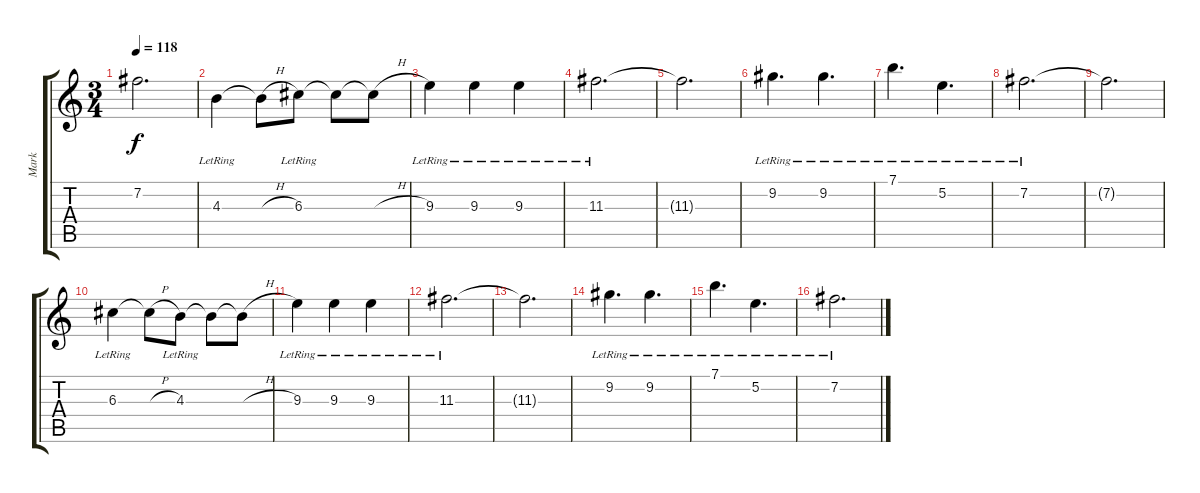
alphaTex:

\track ("Mark" "Mark") {instrument acousticguitarsteel}
\staff {score tabs}
\tuning (E4 B3 G3 D3 A2 E2) {hide}
\ts (3 4)
\tempo 118
\clef g2
\ks c
7.2{t}.2{d dy f} |
4.3{lr}.4 4.3{h t}.8 6.3{lr}.8 6.3{t}.8 6.3{h t}.8 |
9.3{lr}.4 9.3{lr}.4 9.3{lr}.4 |
11.3{lr}.2{d} |
11.3{t}.2{d} |
9.2{lr}.4{d} 9.2{lr}.4{d} |
7.1{lr}.4{d} 5.2{lr}.4{d} |
7.2{lr}.2{d} |
7.2{t}.2{d} |
6.3{lr}.4 6.3{h t}.8 4.3{lr}.8 4.3{t}.8 4.3{h t}.8 |
9.3{lr}.4 9.3{lr}.4 9.3{lr}.4 |
11.3{lr}.2{d} |
11.3{t}.2{d} |
9.2{lr}.4{d} 9.2{lr}.4{d} |
7.1{lr}.4{d} 5.2{lr}.4{d} |
7.2{lr}.2{d}
